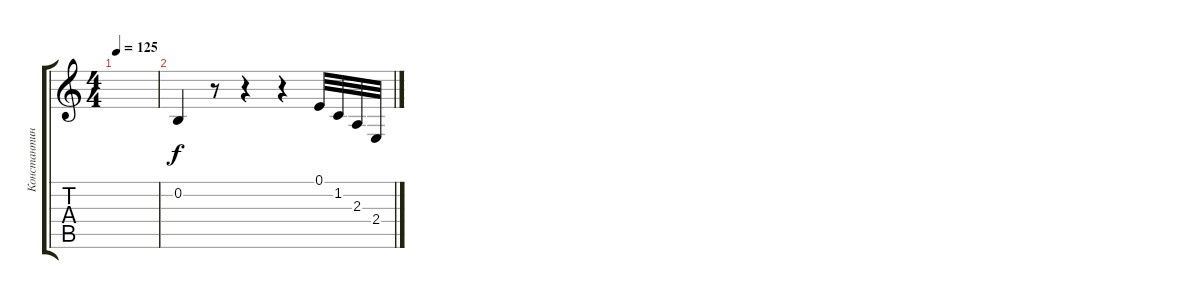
\track ("Константин Бекрев" "Константин") {instrument acousticgrandpiano}
\staff {score tabs}
\tuning (E4 B3 G3 D3 A2 E2) {hide}
\ts (4 4)
\tempo 125
\clef g2
\ks c
|
0.2.4 r.8 r.4 r.4 0.1.32 1.2.32 2.3.32 2.4.32
